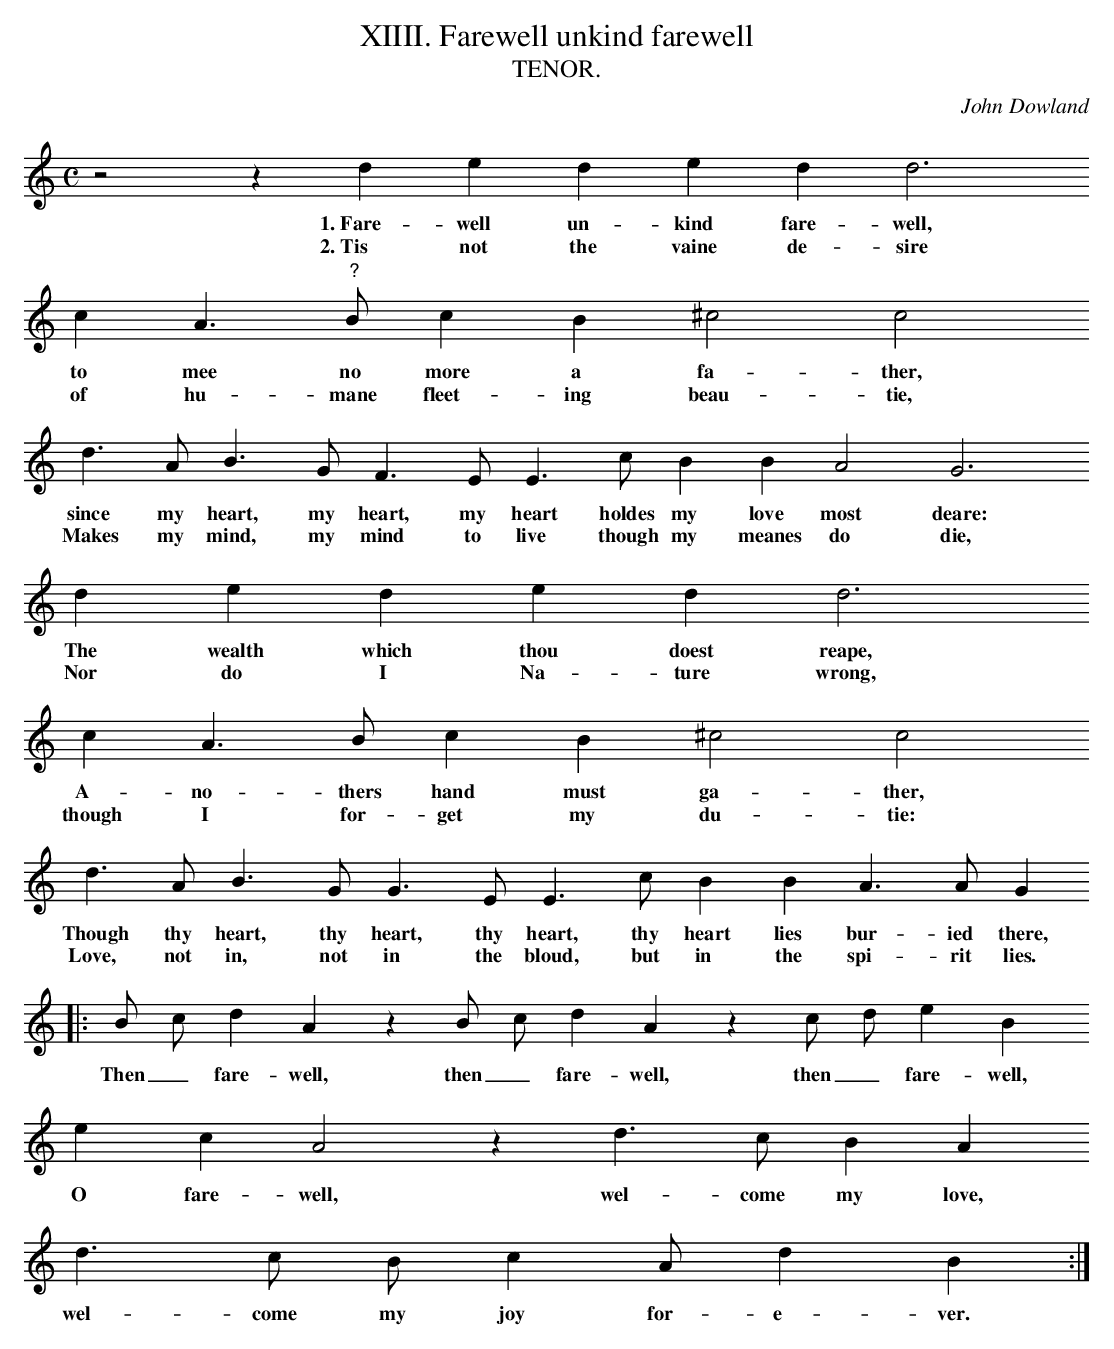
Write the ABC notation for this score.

X:1
T:XIIII. Farewell unkind farewell
T:TENOR.
C:John Dowland
M:C
L:1/4
K:G mix -8va
z2 z d e d e d d3
w: 1.~Fare- well un- kind fare- well,
w: 2.~Tis not the vaine de- sire
 c A > "?"B c B ^c2 c2
w: to mee no more a fa- ther,
w: of hu- mane fleet- ing beau- tie,
d > A B > G F > E E > c B B A2 G3
w: since my heart, my heart,  my heart holdes my love most deare:
w: Makes my mind, my mind  to live though my meanes do die,
d e d e d d3
w: The wealth which thou doest reape,
w: Nor do I Na- ture wrong,
c A > B c B ^c2 c2
w: A- no- thers hand must ga- ther,
w: though I for- get my du- tie:
d > A B > G G > E E > c B B A > A G
w: Though thy heart, thy heart,  thy heart,  thy heart  lies bur- ied there,
w: Love, not in, not in the bloud, but in the spi- rit lies.
|: B/ c/ d A z  B/ c/ d A z c/ d/ e B
w: Then _ fare- well, then _ fare- well, then _ fare- well,
e c A2 z d > c B A
w: O fare- well, wel- come my love,
d > c B/ c A/ d B :|
w: wel- come my joy for- e- ver.
